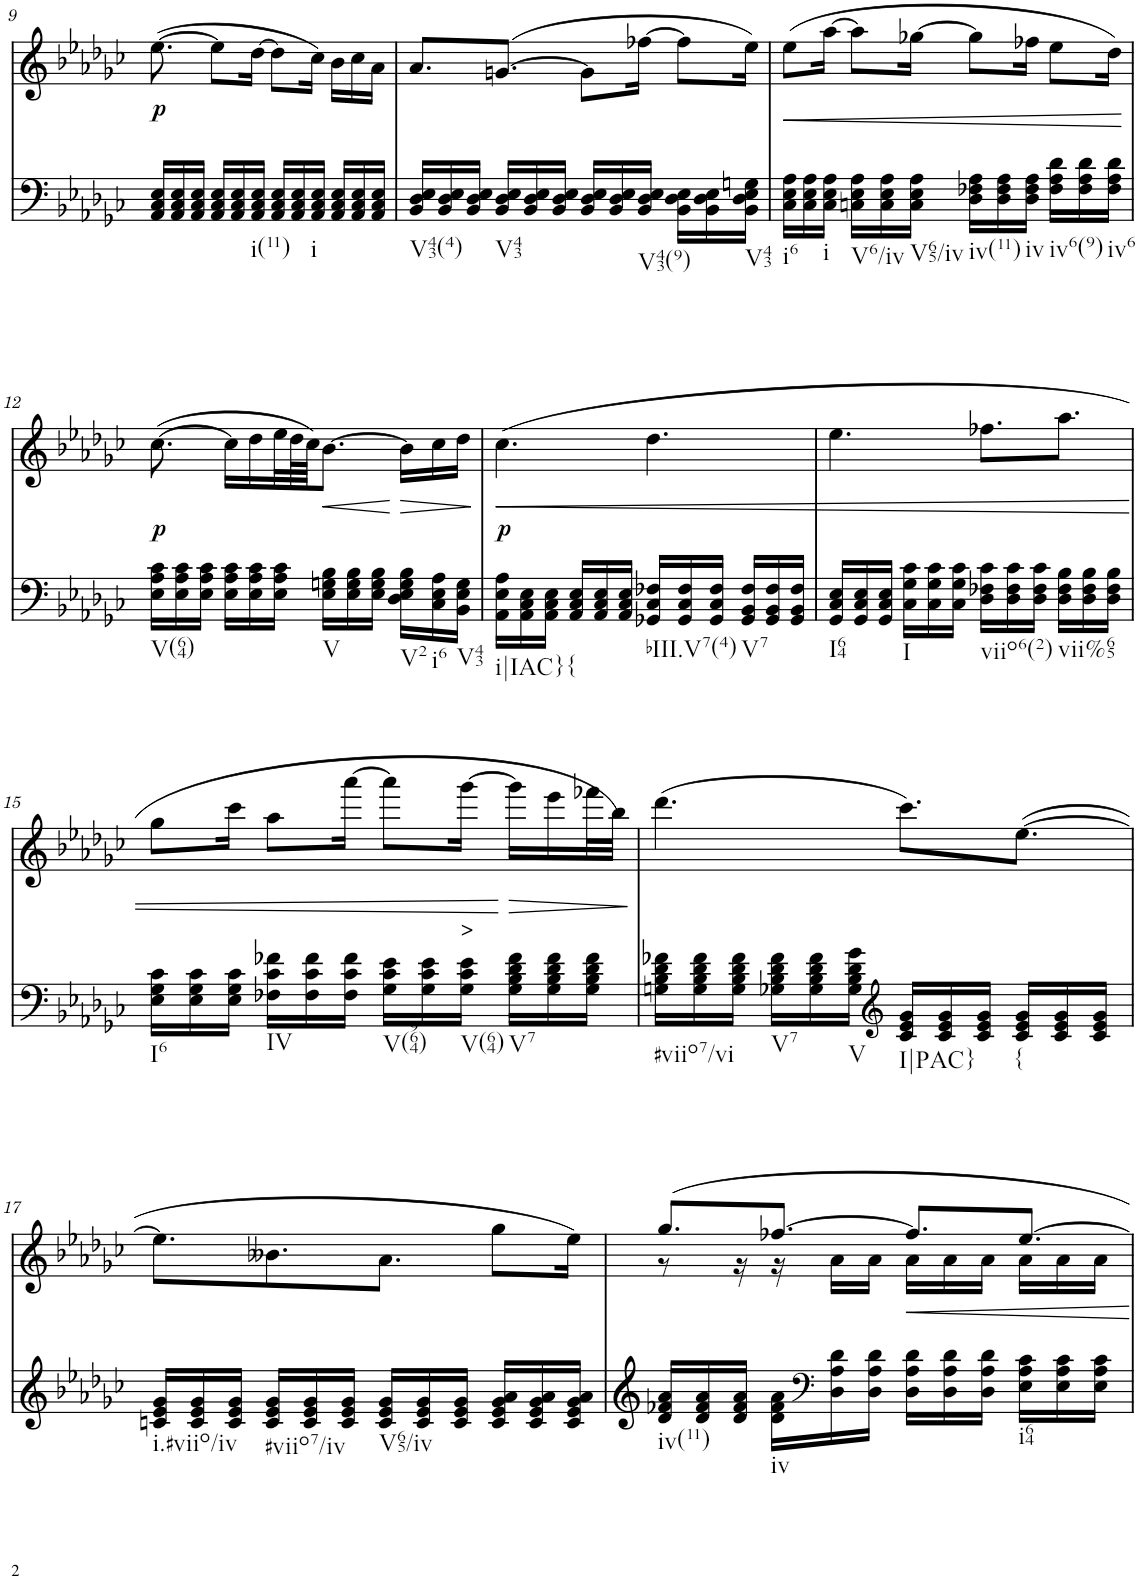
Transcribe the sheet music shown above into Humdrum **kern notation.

**kern	**kern	**text	**dynam
*part2	*part1	*part1	*part1
*staff2	*staff1	*staff1	*staff1
*I"Piano	*I"Piano	*	*
*I'Pno	*I'Pno	*	*
!!LO:PB:g=z
*clefF4	*clefG2	*	*
*k[b-e-a-d-g-c-]	*k[b-e-a-d-g-c-]	*	*
*M12/16	*M12/16	*	*
=9	=9	=9	=9
!	!	!LO:LY:b	!
16AA-/ 16C-/ 16E-/LL	([8.ee-\	.	.
16AA-/ 16C-/ 16E-/	.	.	.
16AA-/ 16C-/ 16E-/JJ	.	.	.
16AA-/ 16C-/ 16E-/LL	8ee-\L]	.	.
16AA-/ 16C-/ 16E-/	.	.	.
!LO:TX:b:t=i(11)	!	!	!
16AA-/ 16C-/ 16E-/JJ	[16dd-\Jk	.	.
16AA-/ 16C-/ 16E-/LL	8dd-\L]	.	.
16AA-/ 16C-/ 16E-/	.	.	.
!LO:TX:b:t=i	!	!	!
16AA-/ 16C-/ 16E-/JJ	16cc-\Jk)	.	.
16AA-/ 16C-/ 16E-/LL	16b-\LL	.	.
16AA-/ 16C-/ 16E-/	16cc-\	.	.
16AA-/ 16C-/ 16E-/JJ	16a-\JJ	.	.
=10	=10	=10	=10
!LO:TX:b:t=V43(4)	!	!	!
16BB-/ 16D-/ 16E-/LL	8.a-/L	.	.
16BB-/ 16D-/ 16E-/	.	.	.
16BB-/ 16D-/ 16E-/JJ	.	.	.
!LO:TX:b:t=V43	!	!	!
16BB-/ 16D-/ 16E-/LL	([8.gn/J	.	.
16BB-/ 16D-/ 16E-/	.	.	.
16BB-/ 16D-/ 16E-/JJ	.	.	.
16BB-/ 16D-/ 16E-/LL	8g\L]	.	.
16BB-/ 16D-/ 16E-/	.	.	.
!LO:TX:b:t=V43(9)	!	!	!
16BB-/ 16D-/ 16E-/JJ	[16ff-X\Jk	.	.
16BB-\ 16D-\ 16E-\LL	8ff-\L]	.	.
16BB-\ 16D-\ 16E-\	.	.	.
!LO:TX:b:t=V43	!	!	!
16BB-\ 16D-\ 16E-\ 16Gn\JJ	16ee-\Jk)	.	.
=11	=11	=11	=11
!LO:TX:b:t=i6	!	!	!
!	!	!	!LO:HP:b
16C-\ 16E-\ 16A-\LL	(8ee-\L	.	<
16C-\ 16E-\ 16A-\	.	.	.
!LO:TX:b:t=i	!	!	!
16C-\ 16E-\ 16A-\JJ	[16aa-\Jk	.	.
!LO:TX:b:t=V6/iv	!	!	!
16Cn\ 16E-\ 16A-\LL	8aa-\L]	.	.
16C\ 16E-\ 16A-\	.	.	.
!LO:TX:b:t=V65/iv	!	!	!
16C\ 16E-\ 16A-\JJ	[16gg-X\Jk	.	.
!LO:TX:b:t=iv(11)	!	!	!
16D-\ 16F-X\ 16A-\LL	8gg-\L]	.	.
16D-\ 16F-\ 16A-\	.	.	.
!LO:TX:b:t=iv	!	!	!
16D-\ 16F-\ 16A-\JJ	16ff-X\Jk	.	.
!LO:TX:b:t=iv6(9)	!	!	!
16F-\ 16A-\ 16d-\LL	8ee-\L	.	.
16F-\ 16A-\ 16d-\	.	.	.
!LO:TX:b:t=iv6	!	!	!
16F-\ 16A-\ 16d-\JJ	16dd-\Jk)	.	.
.	.	.	[
!!LO:LB:g=z
=12	=12	=12	=12
!LO:TX:b:t=V(64)	!	!	!
!	!	!LO:LY:b	!
16E-\ 16A-\ 16c-\LL	([8.cc-\	.	.
16E-\ 16A-\ 16c-\	.	.	.
16E-\ 16A-\ 16c-\JJ	.	.	.
16E-\ 16A-\ 16c-\LL	16cc-\LL]	.	.
16E-\ 16A-\ 16c-\	16dd-\	.	.
16E-\ 16A-\ 16c-\JJ	32ee-\L	.	.
.	64dd-\L	.	.
.	64cc-\JJJ)	.	.
!LO:TX:b:t=V	!	!	!
!	!	!	!LO:HP:b
16E-\ 16Gn\ 16B-\LL	[8.b-\J	.	<
16E-\ 16G\ 16B-\	.	.	.
16E-\ 16G\ 16B-\JJ	.	.	.
!LO:TX:b:t=V2	!	!	!
!	!	!	!LO:HP:n=1:b
16D-\ 16E-\ 16G\ 16B-\LL	16b-\LL]	.	[ >
!LO:TX:b:t=i6	!	!	!
16C-\ 16E-\ 16A-\	16cc-\	.	.
!LO:TX:b:t=V43	!	!	!
16BB-\ 16E-\ 16G\JJ	16dd-\JJ	.	.
.	.	.	]
=13	=13	=13	=13
!LO:TX:b:t=i|IAC}{	!	!	!
!	!	!LO:LY:b	!LO:HP:b
16AA-\ 16E-\ 16A-\LL	(4.cc-\	.	<
16AA-\ 16C-\ 16E-\	.	.	.
16AA-\ 16C-\ 16E-\JJ	.	.	.
16AA-/ 16C-/ 16E-/LL	.	.	.
16AA-/ 16C-/ 16E-/	.	.	.
16AA-/ 16C-/ 16E-/JJ	.	.	.
!LO:TX:b:t=bIII.V7(4)	!	!	!
16GG-X/ 16C-/ 16F-X/LL	4.dd-\	.	.
16GG-/ 16C-/ 16F-/	.	.	.
16GG-/ 16C-/ 16F-/JJ	.	.	.
!LO:TX:b:t=V7	!	!	!
16GG-/ 16BB-/ 16F-/LL	.	.	.
16GG-/ 16BB-/ 16F-/	.	.	.
16GG-/ 16BB-/ 16F-/JJ	.	.	.
=14	=14	=14	=14
!LO:TX:b:t=I64	!	!	!
16GG-/ 16C-/ 16E-/LL	4.ee-\	.	.
16GG-/ 16C-/ 16E-/	.	.	.
16GG-/ 16C-/ 16E-/JJ	.	.	.
!LO:TX:b:t=I	!	!	!
16C-\ 16G-\ 16c-\LL	.	.	.
16C-\ 16G-\ 16c-\	.	.	.
16C-\ 16G-\ 16c-\JJ	.	.	.
!LO:TX:b:t=viio6(2)	!	!	!
16D-\ 16F-X\ 16c-\LL	8.ff-X\L	.	.
16D-\ 16F-\ 16c-\	.	.	.
16D-\ 16F-\ 16c-\JJ	.	.	.
!LO:TX:b:t=vii%65	!	!	!
16D-\ 16F-\ 16B-\LL	8.aa-\J	.	.
16D-\ 16F-\ 16B-\	.	.	.
16D-\ 16F-\ 16B-\JJ	.	.	.
!!LO:LB:g=z
=15	=15	=15	=15
!LO:TX:b:t=I6	!	!	!
16E-\ 16G-\ 16c-\LL	8gg-\L	.	.
16E-\ 16G-\ 16c-\	.	.	.
16E-\ 16G-\ 16c-\JJ	16ccc-\Jk	.	.
!LO:TX:b:t=IV	!	!	!
16F-X\ 16c-\ 16f-X\LL	8aa-\L	.	.
16F-\ 16c-\ 16f-\	.	.	.
16F-\ 16c-\ 16f-\JJ	[16aaa-\Jk	.	.
!LO:TX:b:t=V(964)	!	!	!
16G-\ 16c-\ 16e-\LL	8aaa-\L]	.	.
16G-\ 16c-\ 16e-\	.	.	.
!LO:TX:b:t=V(64)	!	!	!
!	!	!LO:LY:b	!
16G-\ 16c-\ 16e-\JJ	[16ggg-\Jk	>	.
!LO:TX:b:t=V7	!	!	!
!	!	!	!LO:HP:n=1:b
16G-\ 16B-\ 16d-\ 16f-\LL	16ggg-\LL]	.	[ >
16G-\ 16B-\ 16d-\ 16f-\	16eee-\	.	.
16G-\ 16B-\ 16d-\ 16f-\JJ	32fff-X\L	.	.
.	32bb-\JJJ)	.	.
.	.	.	]
=16	=16	=16	=16
!LO:TX:b:t=#viio7/vi	!	!	!
16Gn\ 16B-\ 16d-\ 16f-X\LL	(>4.ddd-\	.	.
16G\ 16B-\ 16d-\ 16f-\	.	.	.
16G\ 16B-\ 16d-\ 16f-\JJ	.	.	.
!LO:TX:b:t=V7	!	!	!
16G-X\ 16B-\ 16d-\ 16f-\LL	.	.	.
16G-\ 16B-\ 16d-\ 16f-\	.	.	.
!LO:TX:b:t=V	!	!	!
16G-\ 16B-\ 16d-\ 16g-\JJ	.	.	.
*clefG2	*	*	*
!LO:TX:b:t=I|PAC}	!	!	!
16c-/ 16e-/ 16g-/LL	8.ccc-\L)	.	.
16c-/ 16e-/ 16g-/	.	.	.
16c-/ 16e-/ 16g-/JJ	.	.	.
!LO:TX:b:t={	!	!	!
16c-/ 16e-/ 16g-/LL	([>8.ee-\J	.	.
16c-/ 16e-/ 16g-/	.	.	.
16c-/ 16e-/ 16g-/JJ	.	.	.
!!LO:LB:g=z
=17	=17	=17	=17
!LO:TX:b:t=i.#viio/iv	!	!	!
16cn/ 16e-/ 16g-/LL	8.ee-\L]	.	.
16c/ 16e-/ 16g-/	.	.	.
16c/ 16e-/ 16g-/JJ	.	.	.
!LO:TX:b:t=#viio7/iv	!	!	!
16c/ 16e-/ 16g-/LL	8.b--X\	.	.
16c/ 16e-/ 16g-/	.	.	.
16c/ 16e-/ 16g-/JJ	.	.	.
!LO:TX:b:t=V65/iv	!	!	!
16c/ 16e-/ 16g-/LL	8.a-\J	.	.
16c/ 16e-/ 16g-/	.	.	.
16c/ 16e-/ 16g-/JJ	.	.	.
16c/ 16e-/ 16g-/ 16a-/LL	8gg-\L	.	.
16c/ 16e-/ 16g-/ 16a-/	.	.	.
16c/ 16e-/ 16g-/ 16a-/JJ	16ee-\Jk)	.	.
=18	=18	=18	=18
*	*^	*	*
!LO:TX:b:t=iv(11)	!	!	!	!
16d-/ 16f-X/ 16a-/LL	8.gg-/L	8r	.	.
16d-/ 16f-/ 16a-/	.	.	.	.
16d-/ 16f-/ 16a-/JJ	.	16r	.	.
!LO:TX:b:t=iv	!	!	!	!
16d-\ 16f-\ 16a-\LL	[8.ff-X/J	16r	.	.
*clefF4	*	*	*	*
16D-\ 16A-\ 16d-\	.	16a-\LL	.	.
16D-\ 16A-\ 16d-\JJ	.	16a-\JJ	.	.
16D-\ 16A-\ 16d-\LL	8.ff-/L]	16a-\LL	.	.
16D-\ 16A-\ 16d-\	.	16a-\	.	.
16D-\ 16A-\ 16d-\JJ	.	16a-\JJ	.	.
!LO:TX:b:t=i64	!	!	!	!
16E-\ 16A-\ 16c-\LL	[8.ee-/J	16a-\LL	.	.
16E-\ 16A-\ 16c-\	.	16a-\	.	.
16E-\ 16A-\ 16c-\JJ	.	16a-\JJ	.	.
*	*v	*v	*	*
=	=	=	=
*-	*-	*-	*-
